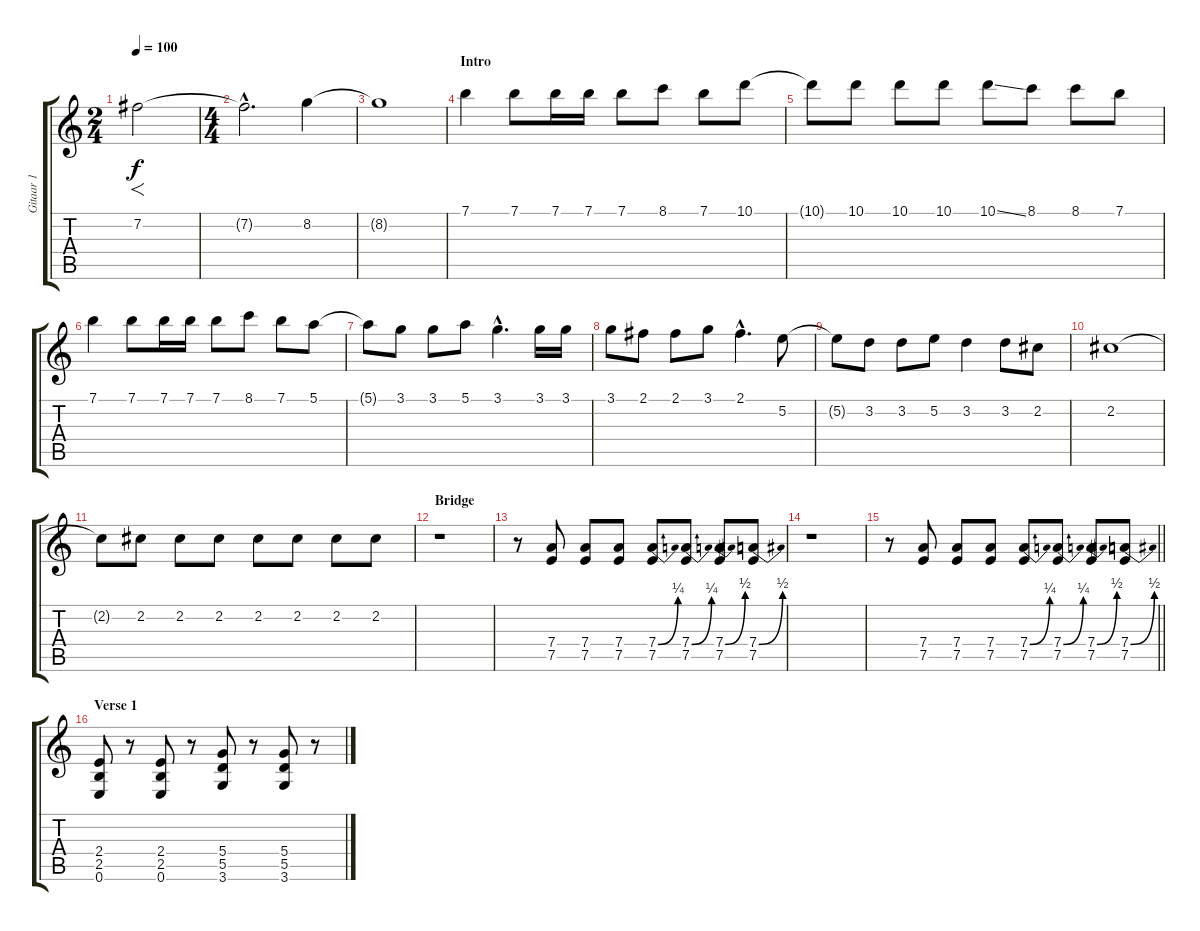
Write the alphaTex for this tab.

\track ("Gitaar 1" "Gitaar 1") {instrument distortionguitar}
\staff {score tabs}
\tuning (E4 B3 G3 D3 A2 E2) {hide}
\ts (2 4)
\tempo 100
\clef g2
\ks c
7.2.2{f dy f instrument distortionguitar} |
\ts (4 4)
7.2{hac t}.2{d} 8.2.4 |
8.2{t}.1 |
\section ("" "Intro")
7.1.4 7.1.8 7.1.16 7.1.16 7.1.8 8.1.8 7.1.8 10.1.8 |
10.1{t}.8 10.1.8 10.1.8 10.1.8 10.1{ss}.8 8.1.8 8.1.8 7.1.8 |
7.1.4 7.1.8 7.1.16 7.1.16 7.1.8 8.1.8 7.1.8 5.1.8 |
5.1{t}.8 3.1.8 3.1.8 5.1.8 3.1{hac}.4{d} 3.1.16 3.1.16 |
3.1.8 2.1.8 2.1.8 3.1.8 2.1{hac}.4{d} 5.2.8 |
5.2{t}.8 3.2.8 3.2.8 5.2.8 3.2.4 3.2.8 2.2.8 |
2.2.1 |
2.2{t}.8 2.2.8 2.2.8 2.2.8 2.2.8 2.2.8 2.2.8 2.2.8 |
\section ("" "Bridge")
r.1 |
r.8 (7.4 7.5).8 (7.4 7.5).8 (7.4 7.5).8 (7.4{be (bend 0 0 60 1)} 7.5).8 (7.4{be (bend 0 0 60 1)} 7.5).8 (7.4{be (bend 0 0 60 2)} 7.5).8 (7.4{be (bend 0 0 60 2)} 7.5).8 |
r.1 |
\barLineRight lightlight
r.8 (7.4 7.5).8 (7.4 7.5).8 (7.4 7.5).8 (7.4{be (bend 0 0 60 1)} 7.5).8 (7.4{be (bend 0 0 60 1)} 7.5).8 (7.4{be (bend 0 0 60 2)} 7.5).8 (7.4{be (bend 0 0 60 2)} 7.5).8 |
\section ("" "Verse 1")
(2.4 2.5 0.6).8 r.8 (2.4 2.5 0.6).8 r.8 (5.4 5.5 3.6).8 r.8 (5.4 5.5 3.6).8 r.8
